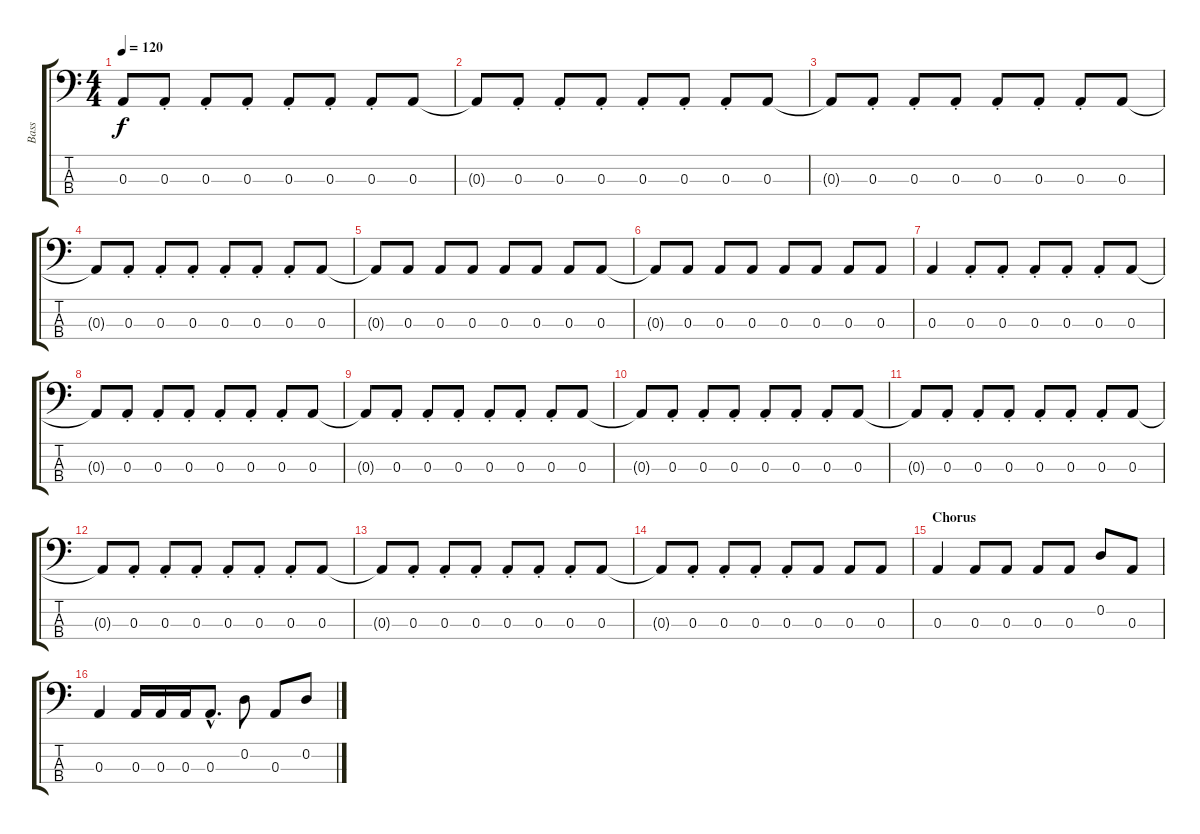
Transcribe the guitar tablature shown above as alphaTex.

\track ("Bass" "Bass") {instrument electricbassfinger}
\staff {score tabs}
\tuning (G2 D2 A1 E1) {hide}
\ts (4 4)
\tempo 120
\clef f4
\ks c
0.3{t}.8{dy f} 0.3{st}.8 0.3{st}.8 0.3{st}.8 0.3{st}.8 0.3{st}.8 0.3{st}.8 0.3.8 |
0.3{t}.8 0.3{st}.8 0.3{st}.8 0.3{st}.8 0.3{st}.8 0.3{st}.8 0.3{st}.8 0.3.8 |
0.3{t}.8 0.3{st}.8 0.3{st}.8 0.3{st}.8 0.3{st}.8 0.3{st}.8 0.3{st}.8 0.3.8 |
0.3{t}.8 0.3{st}.8 0.3{st}.8 0.3{st}.8 0.3{st}.8 0.3{st}.8 0.3{st}.8 0.3.8 |
0.3{t}.8 0.3.8 0.3.8 0.3.8 0.3.8 0.3.8 0.3.8 0.3.8 |
0.3{t}.8 0.3.8 0.3.8 0.3.8 0.3.8 0.3.8 0.3.8 0.3.8 |
0.3.4 0.3{st}.8 0.3{st}.8 0.3{st}.8 0.3{st}.8 0.3{st}.8 0.3.8 |
0.3{t}.8 0.3{st}.8 0.3{st}.8 0.3{st}.8 0.3{st}.8 0.3{st}.8 0.3{st}.8 0.3.8 |
0.3{t}.8 0.3{st}.8 0.3{st}.8 0.3{st}.8 0.3{st}.8 0.3{st}.8 0.3{st}.8 0.3.8 |
0.3{t}.8 0.3{st}.8 0.3{st}.8 0.3{st}.8 0.3{st}.8 0.3{st}.8 0.3{st}.8 0.3.8 |
0.3{t}.8 0.3{st}.8 0.3{st}.8 0.3{st}.8 0.3{st}.8 0.3{st}.8 0.3{st}.8 0.3.8 |
0.3{t}.8 0.3{st}.8 0.3{st}.8 0.3{st}.8 0.3{st}.8 0.3{st}.8 0.3{st}.8 0.3.8 |
0.3{t}.8 0.3{st}.8 0.3{st}.8 0.3{st}.8 0.3{st}.8 0.3{st}.8 0.3{st}.8 0.3.8 |
0.3{t}.8 0.3{st}.8 0.3{st}.8 0.3{st}.8 0.3{st}.8 0.3.8 0.3.8 0.3.8 |
\section ("" "Chorus")
0.3.4 0.3.8 0.3.8 0.3.8 0.3.8 0.2.8 0.3.8 |
0.3.4 0.3.16 0.3.16 0.3.16 0.3{hac}.8{d} 0.2.8 0.3.8 0.2.8
